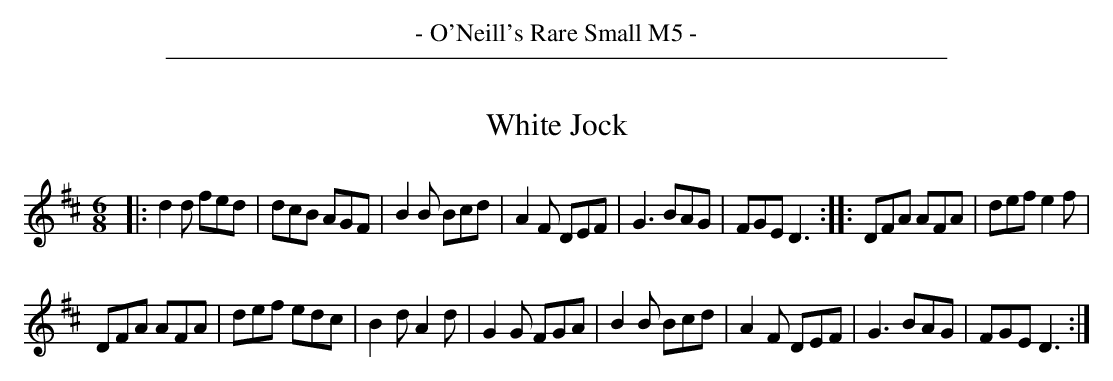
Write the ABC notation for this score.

X:1
T: White Jock
M: 6/8
L: 1/8
K: D
|:\
d2d fed | dcB AGF | B2B Bcd | A2F DEF | G3  BAG | FGE D3 :: DFA AFA | def e2f |
DFA AFA | def edc | B2d A2d | G2G FGA | B2B Bcd | A2F DEF | G3  BAG | FGE D3 :|
